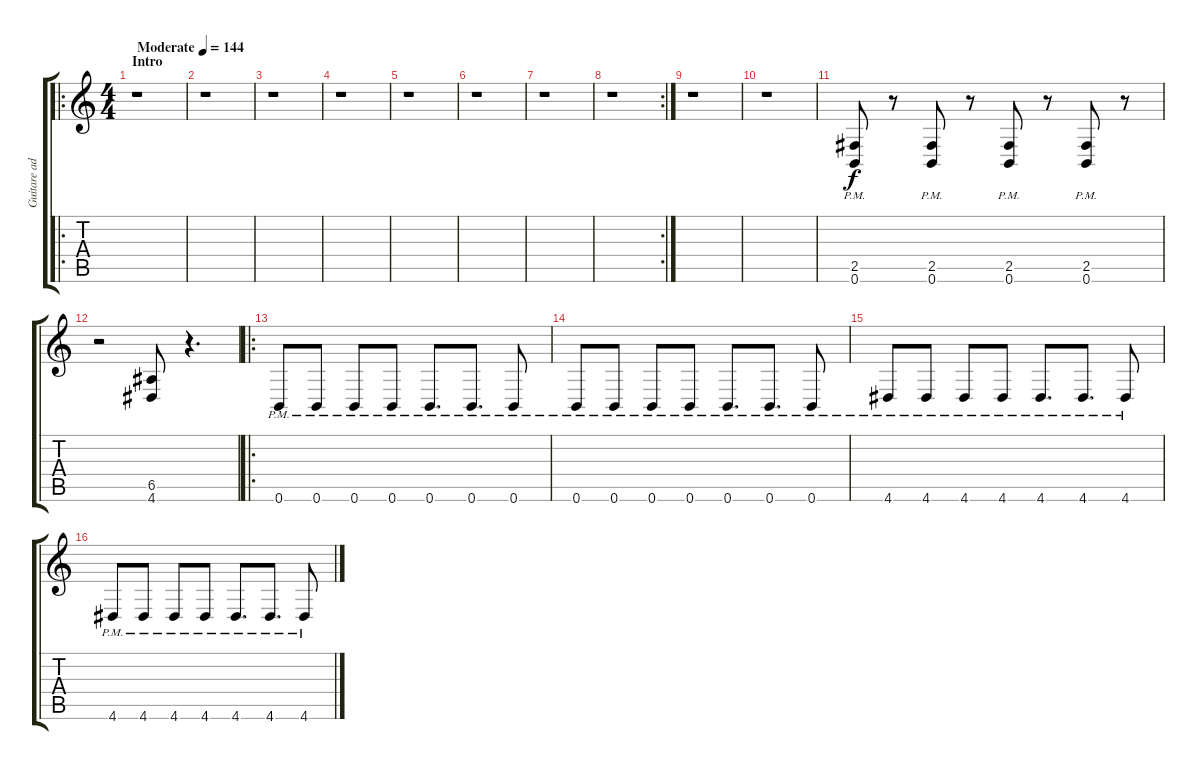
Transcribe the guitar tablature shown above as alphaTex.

\track ("Guitare additionnelle" "Guitare ad") {instrument distortionguitar}
\staff {score tabs}
\tuning (B3 Gb3 D3 A2 E2 B1) {hide}
\ro
\ts (4 4)
\section ("" "Intro")
\tempo (144 "Moderate")
\clef g2
\ks c
r.1{dy f instrument distortionguitar} |
r.1 |
r.1 |
r.1 |
r.1 |
r.1 |
r.1 |
\rc 2
r.1 |
r.1 |
r.1 |
(2.5{pm} 0.6{pm}).8 r.8 (2.5{pm} 0.6{pm}).8 r.8 (2.5{pm} 0.6{pm}).8 r.8 (2.5{pm} 0.6{pm}).8 r.8 |
r.2 (6.5 4.6).8 r.4{d} |
\ro
0.6{pm}.8 0.6{pm}.8 0.6{pm}.8 0.6{pm}.8 0.6{pm}.8{d} 0.6{pm}.8{d} 0.6{pm}.8 |
0.6{pm}.8 0.6{pm}.8 0.6{pm}.8 0.6{pm}.8 0.6{pm}.8{d} 0.6{pm}.8{d} 0.6{pm}.8 |
4.6{pm}.8 4.6{pm}.8 4.6{pm}.8 4.6{pm}.8 4.6{pm}.8{d} 4.6{pm}.8{d} 4.6{pm}.8 |
4.6{pm}.8 4.6{pm}.8 4.6{pm}.8 4.6{pm}.8 4.6{pm}.8{d} 4.6{pm}.8{d} 4.6{pm}.8
